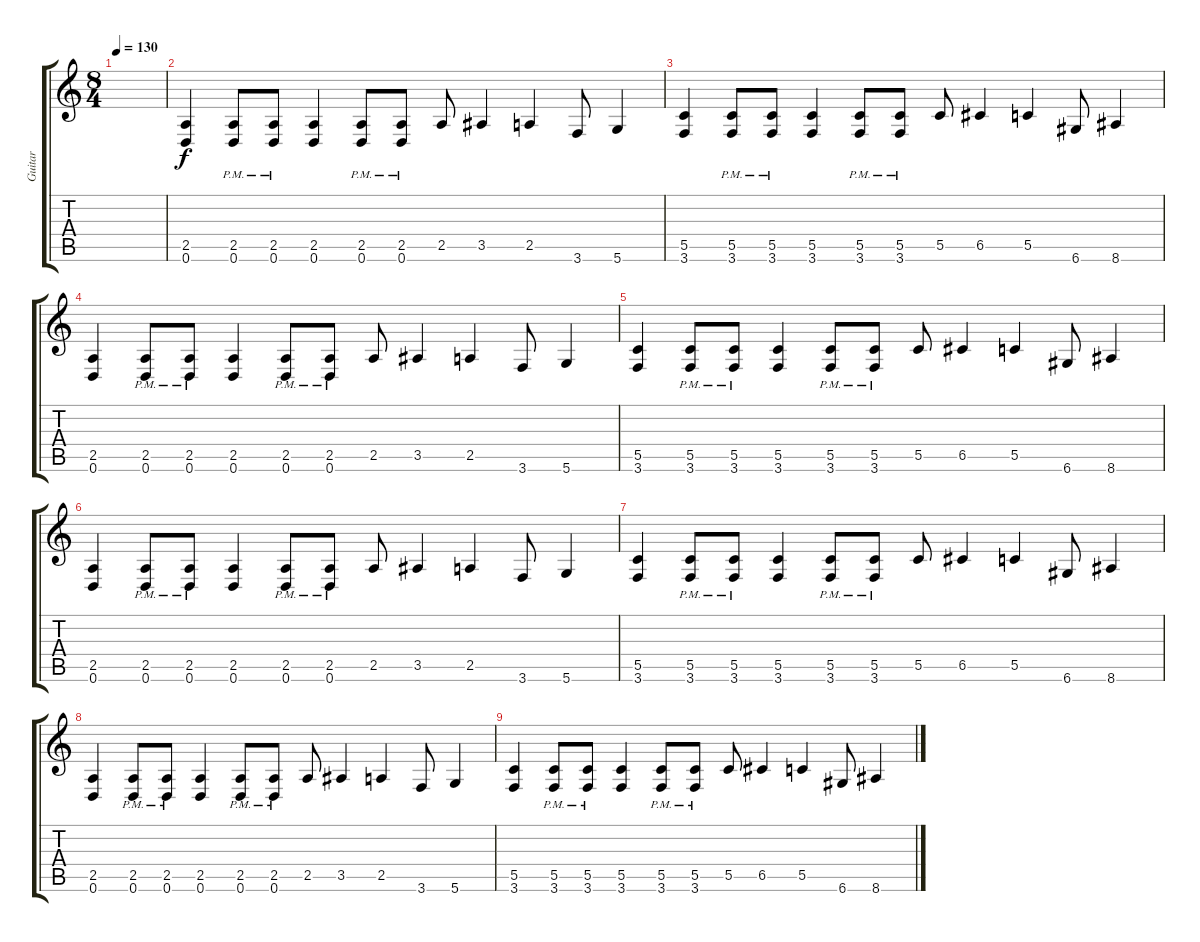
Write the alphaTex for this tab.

\track ("Guitar" "Guitar") {instrument distortionguitar}
\staff {score tabs}
\tuning (D4 A3 F3 C3 G2 D2) {hide}
\ts (8 4)
\tempo 130
\clef g2
\ks c
|
(2.5 0.6).4 (2.5{pm} 0.6{pm}).8 (2.5{pm} 0.6{pm}).8 (2.5 0.6).4 (2.5{pm} 0.6{pm}).8 (2.5{pm} 0.6{pm}).8 2.5.8 3.5.4 2.5.4 3.6.8 5.6.4 |
(5.5 3.6).4 (5.5{pm} 3.6{pm}).8 (5.5{pm} 3.6{pm}).8 (5.5 3.6).4 (5.5{pm} 3.6{pm}).8 (5.5{pm} 3.6{pm}).8 5.5.8 6.5.4 5.5.4 6.6.8 8.6.4 |
(2.5 0.6).4 (2.5{pm} 0.6{pm}).8 (2.5{pm} 0.6{pm}).8 (2.5 0.6).4 (2.5{pm} 0.6{pm}).8 (2.5{pm} 0.6{pm}).8 2.5.8 3.5.4 2.5.4 3.6.8 5.6.4 |
(5.5 3.6).4 (5.5{pm} 3.6{pm}).8 (5.5{pm} 3.6{pm}).8 (5.5 3.6).4 (5.5{pm} 3.6{pm}).8 (5.5{pm} 3.6{pm}).8 5.5.8 6.5.4 5.5.4 6.6.8 8.6.4 |
(2.5 0.6).4 (2.5{pm} 0.6{pm}).8 (2.5{pm} 0.6{pm}).8 (2.5 0.6).4 (2.5{pm} 0.6{pm}).8 (2.5{pm} 0.6{pm}).8 2.5.8 3.5.4 2.5.4 3.6.8 5.6.4 |
(5.5 3.6).4 (5.5{pm} 3.6{pm}).8 (5.5{pm} 3.6{pm}).8 (5.5 3.6).4 (5.5{pm} 3.6{pm}).8 (5.5{pm} 3.6{pm}).8 5.5.8 6.5.4 5.5.4 6.6.8 8.6.4 |
(2.5 0.6).4 (2.5{pm} 0.6{pm}).8 (2.5{pm} 0.6{pm}).8 (2.5 0.6).4 (2.5{pm} 0.6{pm}).8 (2.5{pm} 0.6{pm}).8 2.5.8 3.5.4 2.5.4 3.6.8 5.6.4 |
(5.5 3.6).4 (5.5{pm} 3.6{pm}).8 (5.5{pm} 3.6{pm}).8 (5.5 3.6).4 (5.5{pm} 3.6{pm}).8 (5.5{pm} 3.6{pm}).8 5.5.8 6.5.4 5.5.4 6.6.8 8.6.4
